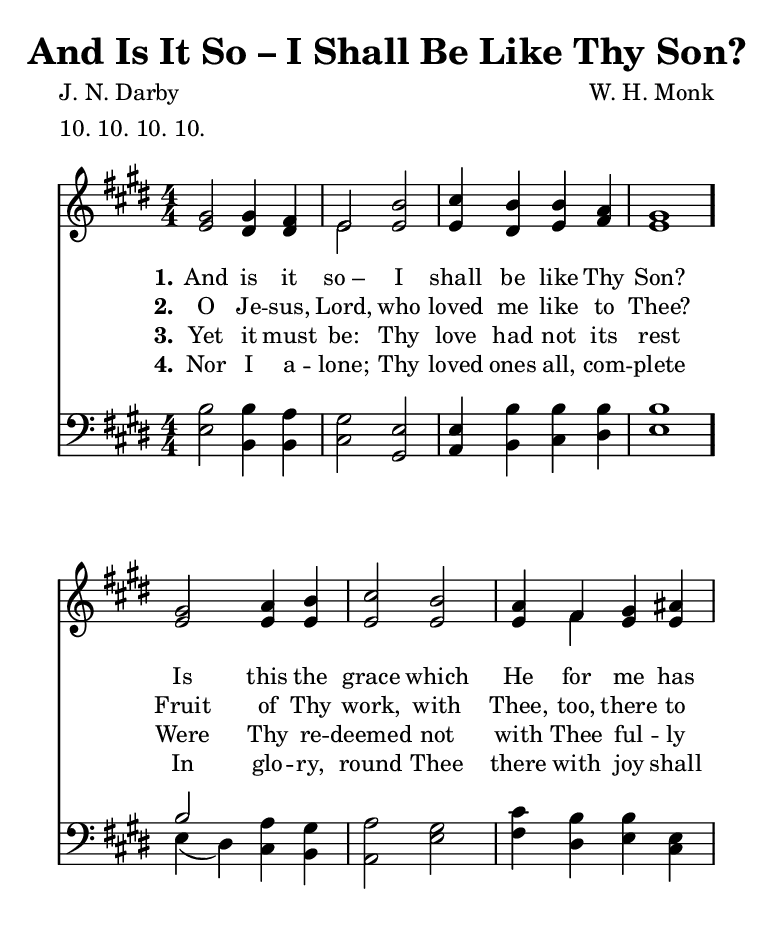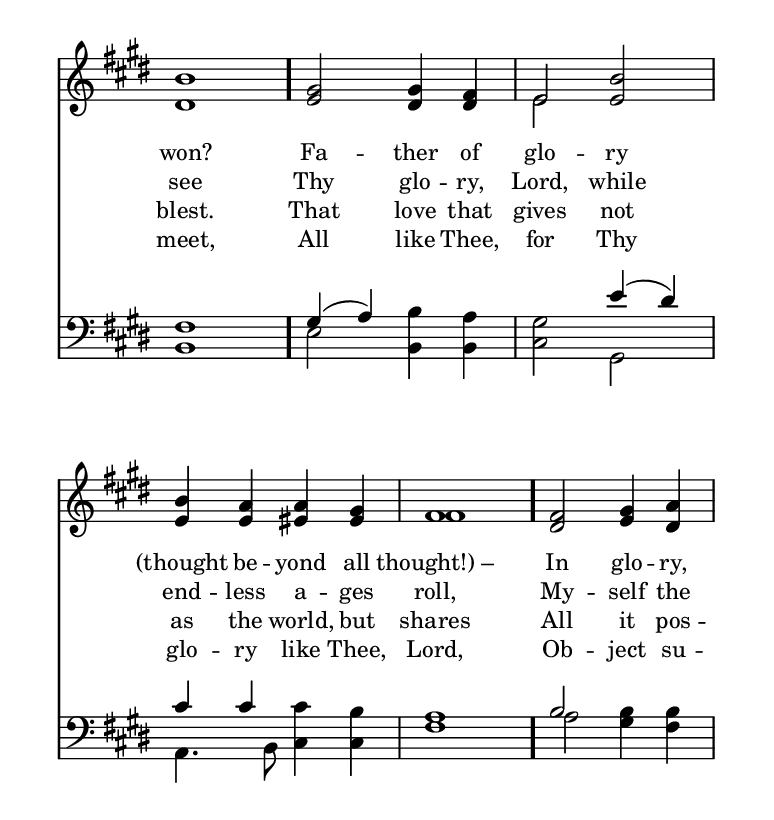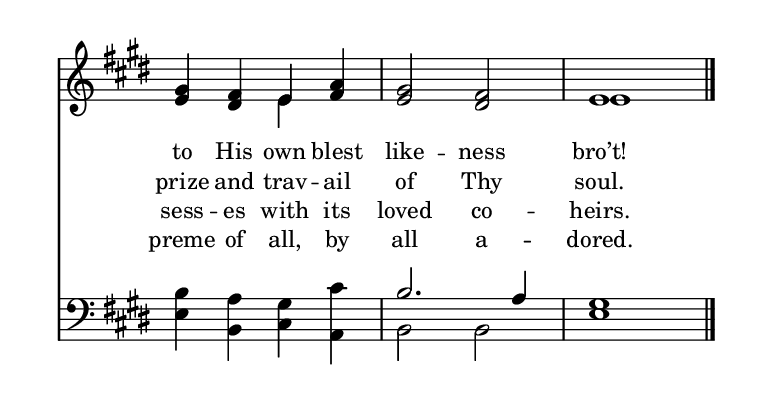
\include "common/global.ily"
\paper {
  \include "common/paper.ily"
  ragged-bottom = ##t
  system-system-spacing.padding = 9
}

\header{
  hymnnumber = "270"
  title = "And Is It So – I Shall Be Like Thy Son?"
  tunename = "Eventide" % see EOG076
  meter = "10. 10. 10. 10."
  poet = "J. N. Darby"
  composer = "W. H. Monk"
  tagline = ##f
}

global = {
  \include "common/overrides.ily"
  \override Staff.TimeSignature.style = #'numbered
  \time 4/4
  \override Score.MetronomeMark.transparent = ##t % hide all fermata changes too
  \tempo 4=110
  \key e \major
  \autoBeamOff
}

patternAA = { c2      c4 c4 | c2 c2      | c4  c4 c4 c4 | c1 }
patternAB = { c4( c4) c4 c4 | c2 c2      | c4  c4 c4 c4 | c1 }
patternAC = { c4( c4) c4 c4 | c2 c4( c4) | c4  c4 c4 c4 | c1 }
patternAD = { c2      c4 c4 | c2 c2      | c4. c8 c4 c4 | c1 }

patternBA = { c2 c4 c4 | c4 c4 c4 c4 | c2  c2 | c1 }
patternBB = { c2 c4 c4 | c4 c4 c4 c4 | c2. c4 | c1 }

notesSoprano = {
\global
\relative c'' {

  \changePitch \patternAA { gis gis fis | e b' | cis b b a | gis }
  \changePitch \patternAA { gis a b | cis b | a fis gis ais | b }
  \changePitch \patternAA { gis gis fis | e b' | b a a gis | fis }
  \changePitch \patternBA { fis gis a | gis fis e a | gis fis | e }

  \bar "|."

}
}

notesAlto = {
\global
\relative e' {

  \changePitch \patternAA { e dis dis | e e | e dis e fis | e }
  \changePitch \patternAA { e e e | e e | e fis e e | dis }
  \changePitch \patternAA { e dis dis | e e | e e eis eis | fis }
  \changePitch \patternBA { dis e dis | e dis e fis | e dis | e }

}
}

notesTenor = {
\global
\relative a {

  \changePitch \patternAA { b b a | gis e | e b' b b | b }
  \changePitch \patternAA { b a gis | a gis | cis b b e, | fis }
  \changePitch \patternAC { gis a b a | gis e' dis | cis cis cis b | a }
  \changePitch \patternBB { b b b | b a gis cis | b a | gis }

}
}

notesBass = {
\global
\relative f {

  \changePitch \patternAA { e b b | cis gis | a b cis dis | e }
  \changePitch \patternAB { e dis cis b | a e' | fis dis e cis | b }
  \changePitch \patternAD { e b b | cis gis | a b cis cis | fis }
  \changePitch \patternBA { a gis fis | e b cis a | b b e }

}
}


wordsA = \lyricmode {
\set stanza = "1."

And is it so_– I shall be like Thy Son? \bar "."
Is this the grace which He for me has won? \bar "."
Fa -- ther of glo -- ry (thought be -- yond all thought!)_– \bar "."
In glo -- ry, to His own blest like -- ness bro’t! \bar "."

}

wordsB = \lyricmode {
\set stanza = "2."

O Je -- sus, Lord, who loved me like to Thee?
Fruit of Thy work, with Thee, too, there to see
Thy glo -- ry, Lord, while end -- less a -- ges roll,
My -- self the prize and trav -- ail of Thy soul.

}

wordsC = \lyricmode {
\set stanza = "3."

Yet it must be: Thy love had not its rest
Were Thy re -- deemed not with Thee ful -- ly blest.
That love that gives not as the world, but shares
All it pos -- sess -- es with its loved co -- heirs.

}

wordsD = \lyricmode {
\set stanza = "4."

Nor I a -- lone; Thy loved ones all, com -- plete
In glo -- ry, round Thee there with joy shall meet,
All like Thee, for Thy glo -- ry like Thee, Lord,
Ob -- ject su -- preme of all, by all a -- dored.

}

\score {
  \context ChoirStaff <<
    \context Staff = upper <<
      \set Staff.autoBeaming = ##f
      \set ChoirStaff.systemStartDelimiter = #'SystemStartBar
      \set ChoirStaff.printPartCombineTexts = ##f
      \partcombine #'(2 . 11) \notesSoprano \notesAlto
      \context NullVoice = sopranos { \voiceOne << \notesSoprano >> }
      \context Lyrics = one   \lyricsto sopranos \wordsA
      \context Lyrics = two   \lyricsto sopranos \wordsB
      \context Lyrics = three \lyricsto sopranos \wordsC
      \context Lyrics = four  \lyricsto sopranos \wordsD
    >>
    \context Staff = men <<
      \set Staff.autoBeaming = ##f
      \clef bass
      \set ChoirStaff.printPartCombineTexts = ##f
      \partcombine #'(2 . 11) \notesTenor \notesBass
    >>
  >>
  \layout {
    \include "common/layout.ily"
  }
  #(cond ((ly:get-option 'eog-midi-permitted) #{ \midi{
    \include "common/midi.ily"
  } #}))
}

\version "2.19.49"  % necessary for upgrading to future LilyPond versions.

% vi:set et ts=2 sw=2 ai nocindent syntax=lilypond:
